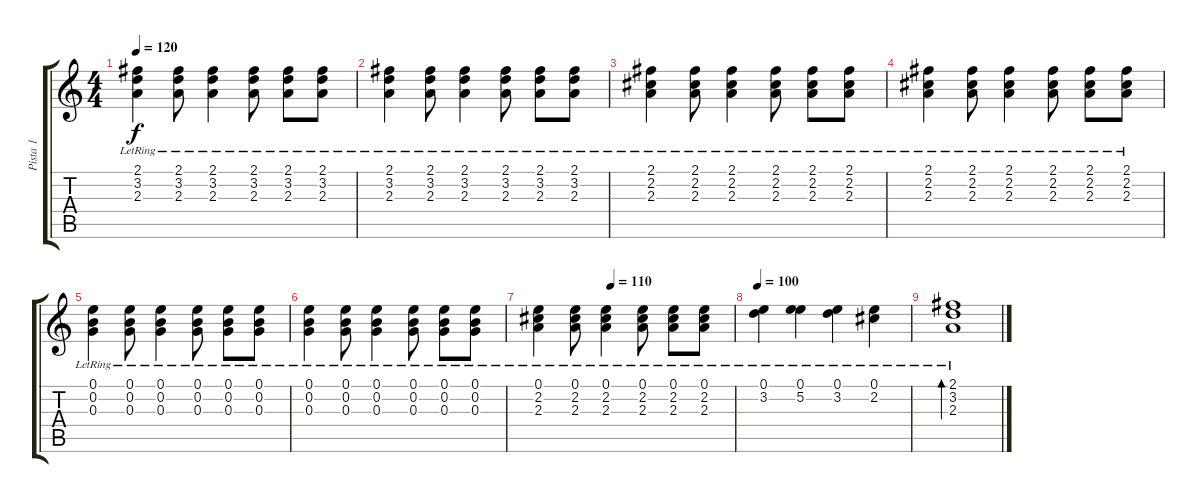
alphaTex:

\track ("Pista 1" "Pista 1") {instrument acousticguitarsteel}
\staff {score tabs}
\tuning (E4 B3 G3 D3 A2 E2) {hide}
\ts (4 4)
\tempo 120
\clef g2
\ks c
(2.1{lr} 3.2{lr} 2.3{lr}).4{dy f} (2.1{lr} 3.2{lr} 2.3{lr}).8 (2.1{lr} 3.2{lr} 2.3{lr}).4 (2.1{lr} 3.2{lr} 2.3{lr}).8 (2.1{lr} 3.2{lr} 2.3{lr}).8 (2.1{lr} 3.2{lr} 2.3{lr}).8 |
(2.1{lr} 3.2{lr} 2.3{lr}).4 (2.1{lr} 3.2{lr} 2.3{lr}).8 (2.1{lr} 3.2{lr} 2.3{lr}).4 (2.1{lr} 3.2{lr} 2.3{lr}).8 (2.1{lr} 3.2{lr} 2.3{lr}).8 (2.1{lr} 3.2{lr} 2.3{lr}).8 |
(2.1{lr} 2.2{lr} 2.3{lr}).4 (2.1{lr} 2.2{lr} 2.3{lr}).8 (2.1{lr} 2.2{lr} 2.3{lr}).4 (2.1{lr} 2.2{lr} 2.3{lr}).8 (2.1{lr} 2.2{lr} 2.3{lr}).8 (2.1{lr} 2.2{lr} 2.3{lr}).8 |
(2.1{lr} 2.2{lr} 2.3{lr}).4 (2.1{lr} 2.2{lr} 2.3{lr}).8 (2.1{lr} 2.2{lr} 2.3{lr}).4 (2.1{lr} 2.2{lr} 2.3{lr}).8 (2.1{lr} 2.2{lr} 2.3{lr}).8 (2.1{lr} 2.2{lr} 2.3{lr}).8 |
(0.1{lr} 0.2{lr} 0.3{lr}).4 (0.1{lr} 0.2{lr} 0.3{lr}).8 (0.1{lr} 0.2{lr} 0.3{lr}).4 (0.1{lr} 0.2{lr} 0.3{lr}).8 (0.1{lr} 0.2{lr} 0.3{lr}).8 (0.1{lr} 0.2{lr} 0.3{lr}).8 |
(0.1{lr} 0.2{lr} 0.3{lr}).4 (0.1{lr} 0.2{lr} 0.3{lr}).8 (0.1{lr} 0.2{lr} 0.3{lr}).4 (0.1{lr} 0.2{lr} 0.3{lr}).8 (0.1{lr} 0.2{lr} 0.3{lr}).8 (0.1{lr} 0.2{lr} 0.3{lr}).8 |
\tempo (110 0.375)
(0.1{lr} 2.2{lr} 2.3{lr}).4 (0.1{lr} 2.2{lr} 2.3{lr}).8 (0.1{lr} 2.2{lr} 2.3{lr}).4 (0.1{lr} 2.2{lr} 2.3{lr}).8 (0.1{lr} 2.2{lr} 2.3{lr}).8 (0.1{lr} 2.2{lr} 2.3{lr}).8 |
\tempo 100
(0.1{lr} 3.2{lr}).4 (0.1{lr} 5.2{lr}).4 (0.1{lr} 3.2{lr}).4 (0.1{lr} 2.2{lr}).4 |
(2.1 3.2 2.3{lr}).1{bd 240}
